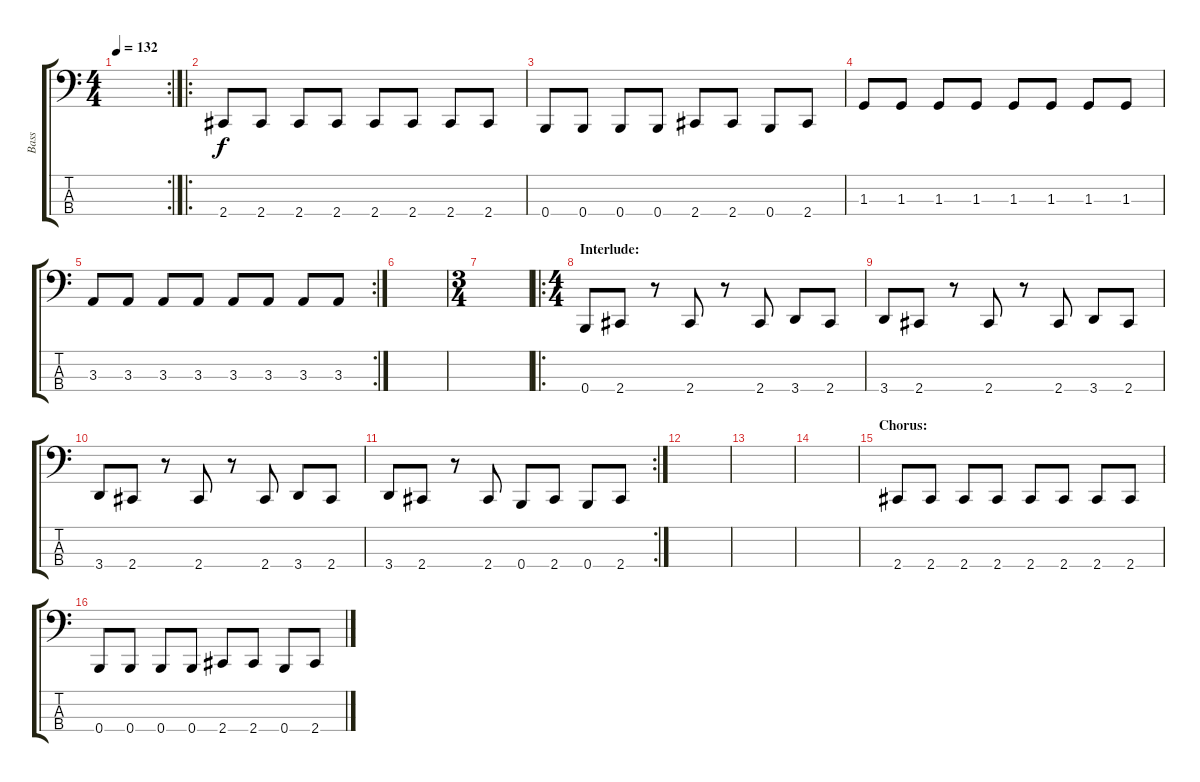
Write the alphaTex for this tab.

\track ("Bass" "Bass") {instrument electricbassfinger}
\staff {score tabs}
\tuning (E2 B1 Gb1 B0) {hide}
\rc 2
\ts (4 4)
\tempo 132
\clef f4
\ks c
|
\ro
2.4.8 2.4.8 2.4.8 2.4.8 2.4.8 2.4.8 2.4.8 2.4.8 |
0.4.8 0.4.8 0.4.8 0.4.8 2.4.8 2.4.8 0.4.8 2.4.8 |
1.3.8 1.3.8 1.3.8 1.3.8 1.3.8 1.3.8 1.3.8 1.3.8 |
\rc 2
3.3.8 3.3.8 3.3.8 3.3.8 3.3.8 3.3.8 3.3.8 3.3.8 |
|
\ts (3 4)
|
\ro
\ts (4 4)
\section ("" "Interlude:")
0.4.8 2.4.8 r.8 2.4.8 r.8 2.4.8 3.4.8 2.4.8 |
3.4.8 2.4.8 r.8 2.4.8 r.8 2.4.8 3.4.8 2.4.8 |
3.4.8 2.4.8 r.8 2.4.8 r.8 2.4.8 3.4.8 2.4.8 |
\rc 2
3.4.8 2.4.8 r.8 2.4.8 0.4.8 2.4.8 0.4.8 2.4.8 |
|
|
|
\section ("" "Chorus:")
2.4.8 2.4.8 2.4.8 2.4.8 2.4.8 2.4.8 2.4.8 2.4.8 |
0.4.8 0.4.8 0.4.8 0.4.8 2.4.8 2.4.8 0.4.8 2.4.8
